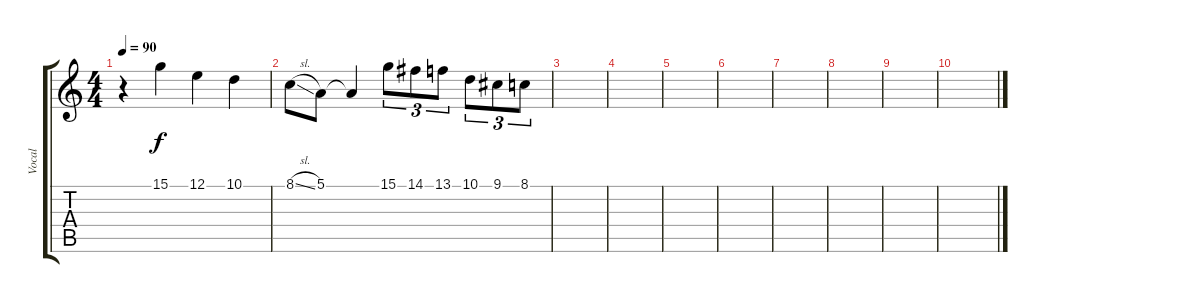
\track ("Vocal" "Vocal") {instrument altosax}
\staff {score tabs}
\tuning (E4 B3 G3 D3 A2 E2) {hide}
\ts (4 4)
\tempo 90
\clef g2
\ks aminor
r.4{dy f} 15.1.4 12.1.4 10.1.4 |
\ks c
8.1{sl}.8 5.1.8 5.1{t}.4 15.1.8{tu (3 2)} 14.1.8{tu (3 2)} 13.1.8{tu (3 2)} 10.1.8{tu (3 2)} 9.1.8{tu (3 2)} 8.1.8{tu (3 2)} |
\ks aminor
|
|
|
\ks c
|
\ks aminor
|
|
|
\ks c
